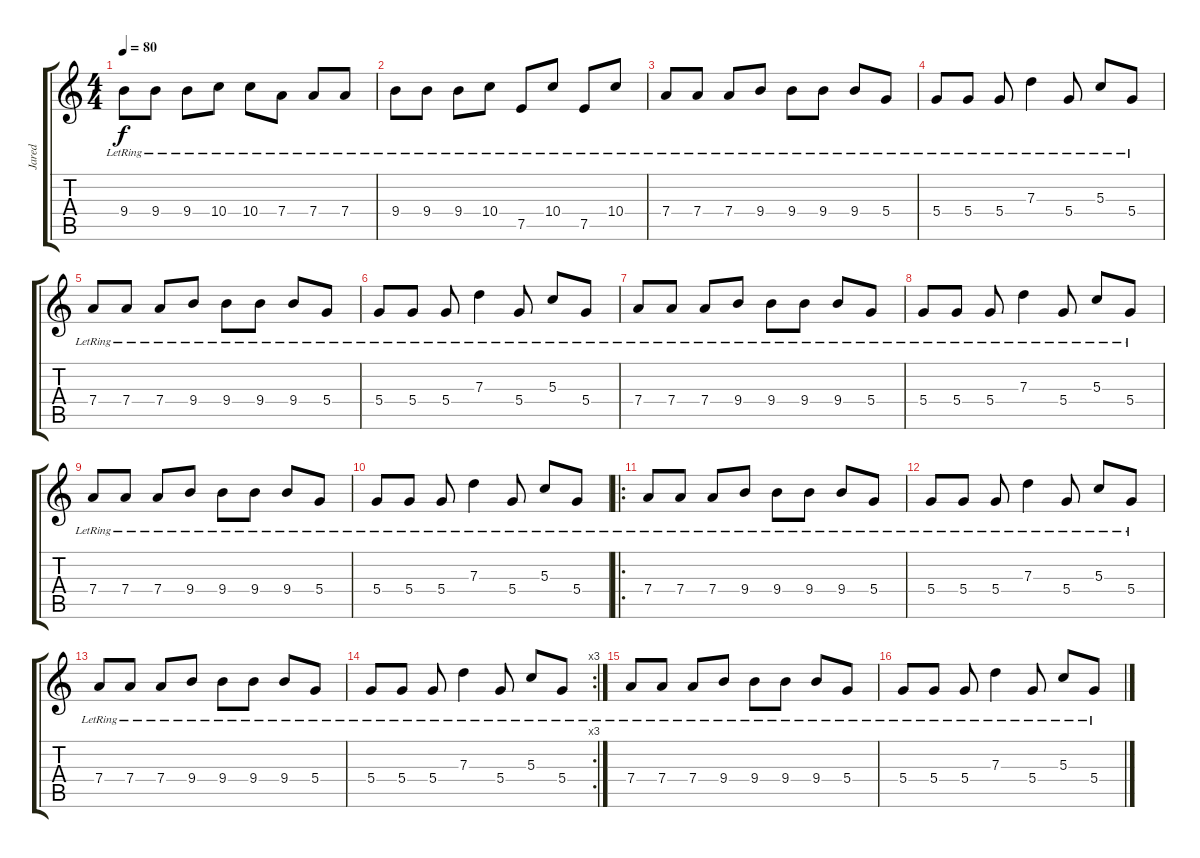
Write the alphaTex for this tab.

\track ("Jared" "Jared") {instrument acousticguitarnylon}
\staff {score tabs}
\tuning (E4 B3 G3 D3 A2 E2) {hide}
\ts (4 4)
\tempo 80
\clef g2
\ks c
9.4{lr}.8{dy f} 9.4{lr}.8 9.4{lr}.8 10.4{lr}.8 10.4{lr}.8 7.4{lr}.8 7.4{lr}.8 7.4{lr}.8 |
9.4{lr}.8 9.4{lr}.8 9.4{lr}.8 10.4{lr}.8 7.5{lr}.8 10.4{lr}.8 7.5{lr}.8 10.4{lr}.8 |
7.4{lr}.8{volume 14 balance 1 instrument acousticguitarsteel} 7.4{lr}.8 7.4{lr}.8 9.4{lr}.8 9.4{lr}.8 9.4{lr}.8 9.4{lr}.8 5.4{lr}.8 |
5.4{lr}.8 5.4{lr}.8 5.4{lr}.8 7.3{lr}.4 5.4{lr}.8 5.3{lr}.8 5.4{lr}.8 |
7.4{lr}.8 7.4{lr}.8 7.4{lr}.8 9.4{lr}.8 9.4{lr}.8 9.4{lr}.8 9.4{lr}.8 5.4{lr}.8 |
5.4{lr}.8 5.4{lr}.8 5.4{lr}.8 7.3{lr}.4 5.4{lr}.8 5.3{lr}.8 5.4{lr}.8 |
7.4{lr}.8 7.4{lr}.8 7.4{lr}.8 9.4{lr}.8 9.4{lr}.8 9.4{lr}.8 9.4{lr}.8 5.4{lr}.8 |
5.4{lr}.8 5.4{lr}.8 5.4{lr}.8 7.3{lr}.4 5.4{lr}.8 5.3{lr}.8 5.4{lr}.8 |
7.4{lr}.8 7.4{lr}.8 7.4{lr}.8 9.4{lr}.8 9.4{lr}.8 9.4{lr}.8 9.4{lr}.8 5.4{lr}.8 |
5.4{lr}.8 5.4{lr}.8 5.4{lr}.8 7.3{lr}.4 5.4{lr}.8 5.3{lr}.8 5.4{lr}.8 |
\ro
7.4{lr}.8 7.4{lr}.8 7.4{lr}.8 9.4{lr}.8 9.4{lr}.8 9.4{lr}.8 9.4{lr}.8 5.4{lr}.8 |
5.4{lr}.8 5.4{lr}.8 5.4{lr}.8 7.3{lr}.4 5.4{lr}.8 5.3{lr}.8 5.4{lr}.8 |
7.4{lr}.8 7.4{lr}.8 7.4{lr}.8 9.4{lr}.8 9.4{lr}.8 9.4{lr}.8 9.4{lr}.8 5.4{lr}.8 |
\rc 3
5.4{lr}.8 5.4{lr}.8 5.4{lr}.8 7.3{lr}.4 5.4{lr}.8 5.3{lr}.8 5.4{lr}.8 |
7.4{lr}.8 7.4{lr}.8 7.4{lr}.8 9.4{lr}.8 9.4{lr}.8 9.4{lr}.8 9.4{lr}.8 5.4{lr}.8 |
5.4{lr}.8 5.4{lr}.8 5.4{lr}.8 7.3{lr}.4 5.4{lr}.8 5.3{lr}.8 5.4{lr}.8
